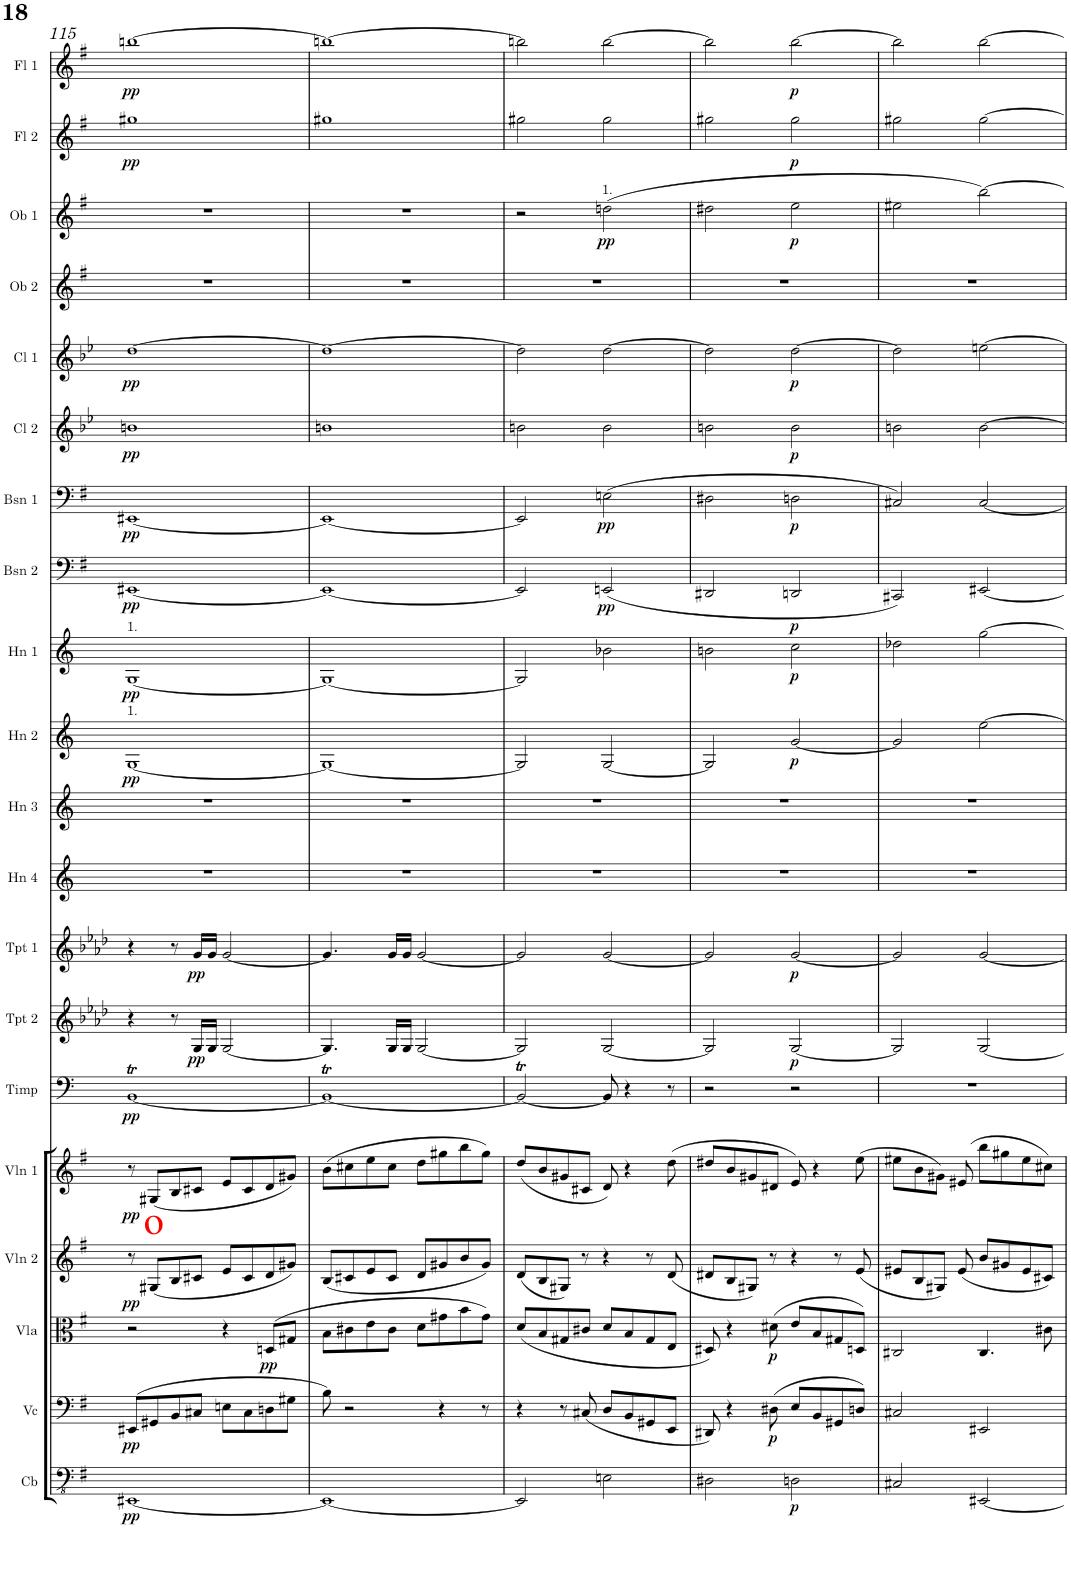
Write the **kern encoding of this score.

**kern	**dynam	**kern	**dynam	**kern	**dynam	**kern	**dynam	**kern	**text	**dynam	**kern	**dynam	**kern	**dynam	**kern	**dynam	**kern	**kern	**kern	**dynam	**kern	**dynam	**kern	**dynam	**kern	**dynam	**kern	**dynam	**kern	**dynam	**kern	**kern	**dynam	**kern	**dynam	**kern	**dynam
*part20	*part20	*part19	*part19	*part18	*part18	*part17	*part17	*part16	*part16	*part16	*part15	*part15	*part14	*part14	*part13	*part13	*part12	*part11	*part10	*part10	*part9	*part9	*part8	*part8	*part7	*part7	*part6	*part6	*part5	*part5	*part4	*part3	*part3	*part2	*part2	*part1	*part1
*staff20	*staff20	*staff19	*staff19	*staff18	*staff18	*staff17	*staff17	*staff16	*staff16	*staff16	*staff15	*staff15	*staff14	*staff14	*staff13	*staff13	*staff12	*staff11	*staff10	*staff10	*staff9	*staff9	*staff8	*staff8	*staff7	*staff7	*staff6	*staff6	*staff5	*staff5	*staff4	*staff3	*staff3	*staff2	*staff2	*staff1	*staff1
*I"Contrabass	*	*I"Violoncello	*	*I"Viola	*	*I"Violin 2	*	*I"Violin 1	*	*	*I"Timpani	*	*I"E Trumpet 2	*	*I"E Trumpet 1	*	*I"C Horn 4	*I"C Horn 3	*I"E Horn 2	*	*I"E Horn 1	*	*I"Bassoon 2	*	*I"Bassoon 1	*	*I"A Clarinet 2	*	*I"A Clarinet 1	*	*I"Oboe 2	*I"Oboe 1	*	*I"Flute 2	*	*I"Flute 1	*
*I'Cb	*	*I'Vc	*	*I'Vla	*	*I'Vln 2	*	*I'Vln 1	*	*	*I'Timp	*	*I'Tpt 2	*	*I'Tpt 1	*	*I'Hn 4	*I'Hn 3	*I'Hn 2	*	*I'Hn 1	*	*I'Bsn 2	*	*I'Bsn 1	*	*I'Cl 2	*	*I'Cl 1	*	*I'Ob 2	*I'Ob 1	*	*I'Fl 2	*	*I'Fl 1	*
!!LO:PB:g=z
*clefFv4	*	*clefF4	*	*clefC3	*	*clefG2	*	*clefG2	*	*	*clefF4	*	*clefG2	*	*clefG2	*	*clefG2	*clefG2	*clefG2	*	*clefG2	*	*clefF4	*	*clefF4	*	*clefG2	*	*clefG2	*	*clefG2	*clefG2	*	*clefG2	*	*clefG2	*
*Trd7c12	*	*	*	*	*	*	*	*	*	*	*	*	*Trd-2c-4	*	*Trd-2c-4	*	*Trd7c12	*Trd7c12	*Trd5c8	*	*Trd5c8	*	*	*	*	*	*Trd2c3	*	*Trd2c3	*	*	*	*	*	*	*	*
*k[f#]	*	*k[f#]	*	*k[f#]	*	*k[f#]	*	*k[f#]	*	*	*k[]	*	*k[b-e-a-d-]	*	*k[b-e-a-d-]	*	*k[]	*k[]	*k[]	*	*k[]	*	*k[f#]	*	*k[f#]	*	*k[b-e-]	*	*k[b-e-]	*	*k[f#]	*k[f#]	*	*k[f#]	*	*k[f#]	*
*M2/2	*	*M2/2	*	*M2/2	*	*M2/2	*	*M2/2	*	*	*M2/2	*	*M2/2	*	*M2/2	*	*M2/2	*M2/2	*M2/2	*	*M2/2	*	*M2/2	*	*M2/2	*	*M2/2	*	*M2/2	*	*M2/2	*M2/2	*	*M2/2	*	*M2/2	*
*met(c|)	*	*met(c|)	*	*met(c|)	*	*met(c|)	*	*met(c|)	*	*	*met(c|)	*	*met(c|)	*	*met(c|)	*	*met(c|)	*met(c|)	*met(c|)	*	*met(c|)	*	*met(c|)	*	*met(c|)	*	*met(c|)	*	*met(c|)	*	*met(c|)	*met(c|)	*	*met(c|)	*	*met(c|)	*
=115	=115	=115	=115	=115	=115	=115	=115	=115	=115	=115	=115	=115	=115	=115	=115	=115	=115	=115	=115	=115	=115	=115	=115	=115	=115	=115	=115	=115	=115	=115	=115	=115	=115	=115	=115	=115	=115
!	!	!	!	!	!	!	!	!	!	!	!	!	!	!	!	!	!	!	!	!	!LO:TX:a:t=1.	!	!	!	!	!	!	!	!	!	!	!	!	!	!	!	!
!	!	!	!	!	!	!	!	!	!	!	!	!	!	!	!	!	!	!	!LO:TX:a:t=1.	!	!	!	!	!	!	!	!	!	!	!	!	!	!	!	!	!	!
!	!LO:DY:b	!	!LO:DY:b	!	!	!	!LO:DY:b	!	!	!LO:DY:b	!	!LO:DY:b	!	!	!	!	!	!	!	!LO:DY:b	!	!LO:DY:b	!	!LO:DY:b	!	!LO:DY:b	!	!LO:DY:b	!	!LO:DY:b	!	!	!	!	!LO:DY:b	!	!LO:DY:b
[1EEE#X	pp	(8EE#X/L	pp	2r	.	8r	pp	8r	.	pp	[1BB>	pp	4r	.	4r	.	1r	1r	[1G	pp	[1G	pp	[1EE#X	pp	[1EE#X	pp	1bn	pp	[1dd	pp	1r	1r	.	1gg#X	pp	[1bbn	pp
!	!	!	!	!	!	!	!	!	!LO:LY:b:color=#FF0000	!	!	!	!	!	!	!	!	!	!	!	!	!	!	!	!	!	!	!	!	!	!	!	!	!	!	!	!
.	.	8GG#X/	.	.	.	(8G#X/L	.	(8G#X/L	o	.	.	.	.	.	.	.	.	.	.	.	.	.	.	.	.	.	.	.	.	.	.	.	.	.	.	.	.
.	.	8BB/	.	.	.	8B/	.	8B/	.	.	.	.	8r	.	8r	.	.	.	.	.	.	.	.	.	.	.	.	.	.	.	.	.	.	.	.	.	.
!	!	!	!	!	!	!	!	!	!	!	!	!	!	!LO:DY:b	!	!LO:DY:b	!	!	!	!	!	!	!	!	!	!	!	!	!	!	!	!	!	!	!	!	!
.	.	8C#X/J	.	.	.	8c#X/J	.	8c#X/J	.	.	.	.	16G/LL	pp	16g/LL	pp	.	.	.	.	.	.	.	.	.	.	.	.	.	.	.	.	.	.	.	.	.
.	.	.	.	.	.	.	.	.	.	.	.	.	16G/JJ	.	16g/JJ	.	.	.	.	.	.	.	.	.	.	.	.	.	.	.	.	.	.	.	.	.	.
.	.	8En\L	.	4r	.	8e/L	.	8e/L	.	.	.	.	[2G/	.	[2g/	.	.	.	.	.	.	.	.	.	.	.	.	.	.	.	.	.	.	.	.	.	.
.	.	8C#\	.	.	.	8c#/	.	8c#/	.	.	.	.	.	.	.	.	.	.	.	.	.	.	.	.	.	.	.	.	.	.	.	.	.	.	.	.	.
!	!	!	!	!	!LO:DY:b	!	!	!	!	!	!	!	!	!	!	!	!	!	!	!	!	!	!	!	!	!	!	!	!	!	!	!	!	!	!	!	!
.	.	8Dn\	.	(8Dn/L	pp	8d/	.	8d/	.	.	.	.	.	.	.	.	.	.	.	.	.	.	.	.	.	.	.	.	.	.	.	.	.	.	.	.	.
.	.	8G#X\J	.	8G#X/J	.	8g#X/J)	.	8g#X/J)	.	.	.	.	.	.	.	.	.	.	.	.	.	.	.	.	.	.	.	.	.	.	.	.	.	.	.	.	.
=116	=116	=116	=116	=116	=116	=116	=116	=116	=116	=116	=116	=116	=116	=116	=116	=116	=116	=116	=116	=116	=116	=116	=116	=116	=116	=116	=116	=116	=116	=116	=116	=116	=116	=116	=116	=116	=116
1EEE#_	.	8B\)	.	8B\L	.	(8B/L	.	(8b\L	.	.	1BB>_	.	4.G/]	.	4.g/]	.	1r	1r	1G_	.	1G_	.	1EE#_	.	1EE#_	.	1bn	.	1dd_	.	1r	1r	.	1gg#X	.	1bbn_	.
.	.	2r	.	8c#X\	.	8c#X/	.	8cc#X\	.	.	.	.	.	.	.	.	.	.	.	.	.	.	.	.	.	.	.	.	.	.	.	.	.	.	.	.	.
.	.	.	.	8e\	.	8e/	.	8ee\	.	.	.	.	.	.	.	.	.	.	.	.	.	.	.	.	.	.	.	.	.	.	.	.	.	.	.	.	.
.	.	.	.	8c#\J	.	8c#/J	.	8cc#\J	.	.	.	.	16G/LL	.	16g/LL	.	.	.	.	.	.	.	.	.	.	.	.	.	.	.	.	.	.	.	.	.	.
.	.	.	.	.	.	.	.	.	.	.	.	.	16G/JJ	.	16g/JJ	.	.	.	.	.	.	.	.	.	.	.	.	.	.	.	.	.	.	.	.	.	.
.	.	.	.	8d\L	.	8d/L	.	8dd\L	.	.	.	.	[2G/	.	[2g/	.	.	.	.	.	.	.	.	.	.	.	.	.	.	.	.	.	.	.	.	.	.
.	.	4r	.	8g#X\	.	8g#X/	.	8gg#X\	.	.	.	.	.	.	.	.	.	.	.	.	.	.	.	.	.	.	.	.	.	.	.	.	.	.	.	.	.
.	.	.	.	8b\	.	8b/	.	8bb\	.	.	.	.	.	.	.	.	.	.	.	.	.	.	.	.	.	.	.	.	.	.	.	.	.	.	.	.	.
.	.	8r	.	8g#\J)	.	8g#/J)	.	8gg#\J)	.	.	.	.	.	.	.	.	.	.	.	.	.	.	.	.	.	.	.	.	.	.	.	.	.	.	.	.	.
=117	=117	=117	=117	=117	=117	=117	=117	=117	=117	=117	=117	=117	=117	=117	=117	=117	=117	=117	=117	=117	=117	=117	=117	=117	=117	=117	=117	=117	=117	=117	=117	=117	=117	=117	=117	=117	=117
2EEE#/]	.	4r	.	(8d/L	.	(8d/L	.	(8dd/L	.	.	2BB>/_	.	2G/]	.	2g/]	.	1r	1r	2G/]	.	2G/]	.	2EE#/]	.	2EE#/]	.	2bn\	.	2dd\]	.	1r	2r	.	2gg#X\	.	2bbn\]	.
.	.	.	.	8B/	.	8B/	.	8b/	.	.	.	.	.	.	.	.	.	.	.	.	.	.	.	.	.	.	.	.	.	.	.	.	.	.	.	.	.
.	.	8r	.	8G#X/	.	8G#X/J)	.	8g#X/	.	.	.	.	.	.	.	.	.	.	.	.	.	.	.	.	.	.	.	.	.	.	.	.	.	.	.	.	.
.	.	(8C#X/	.	8c#X/J	.	8r	.	8c#X/J	.	.	.	.	.	.	.	.	.	.	.	.	.	.	.	.	.	.	.	.	.	.	.	.	.	.	.	.	.
!	!	!	!	!	!	!	!	!	!	!	!	!	!	!	!	!	!	!	!	!	!	!	!	!	!	!	!	!	!	!	!	!LO:TX:a:t=1.	!	!	!	!	!
!	!	!	!	!	!	!	!	!	!	!	!	!	!	!	!	!	!	!	!	!	!	!	!	!LO:DY:b	!	!LO:DY:b	!	!	!	!	!	!	!LO:DY:b	!	!	!	!
2EEn\	.	8D/L	.	8d/L	.	4r	.	8d/)	.	.	8BB/]	.	[2G/	.	[2g/	.	.	.	[2G/	.	2b-X\	.	(2EEn/	pp	(2En\	pp	2b\	.	[2dd\	.	.	(2ddn\	pp	2gg#\	.	[2bb\	.
.	.	8BB/	.	8B/	.	.	.	4r	.	.	4r	.	.	.	.	.	.	.	.	.	.	.	.	.	.	.	.	.	.	.	.	.	.	.	.	.	.
.	.	8GG#X/	.	8G#/	.	8r	.	.	.	.	.	.	.	.	.	.	.	.	.	.	.	.	.	.	.	.	.	.	.	.	.	.	.	.	.	.	.
.	.	8EE/J	.	8E/J	.	(8d/	.	(8dd\	.	.	8r	.	.	.	.	.	.	.	.	.	.	.	.	.	.	.	.	.	.	.	.	.	.	.	.	.	.
=118	=118	=118	=118	=118	=118	=118	=118	=118	=118	=118	=118	=118	=118	=118	=118	=118	=118	=118	=118	=118	=118	=118	=118	=118	=118	=118	=118	=118	=118	=118	=118	=118	=118	=118	=118	=118	=118
2DD#X\	.	8DD#X/)	.	8D#X/)	.	8d#X/L	.	8dd#X/L	.	.	2r	.	2G/]	.	2g/]	.	1r	1r	2G/]	.	2bn\	.	2DD#X/	.	2D#X\	.	2bn\	.	2dd\]	.	1r	2dd#X\	.	2gg#X\	.	2bb\]	.
.	.	4r	.	4r	.	8B/	.	8b/	.	.	.	.	.	.	.	.	.	.	.	.	.	.	.	.	.	.	.	.	.	.	.	.	.	.	.	.	.
.	.	.	.	.	.	8G#X/J)	.	8g#X/	.	.	.	.	.	.	.	.	.	.	.	.	.	.	.	.	.	.	.	.	.	.	.	.	.	.	.	.	.
!	!	!	!LO:DY:b	!	!LO:DY:b	!	!	!	!	!	!	!	!	!	!	!	!	!	!	!	!	!	!	!	!	!	!	!	!	!	!	!	!	!	!	!	!
.	.	(8D#X\	p	(8d#X\	p	8r	.	8d#X/J	.	.	.	.	.	.	.	.	.	.	.	.	.	.	.	.	.	.	.	.	.	.	.	.	.	.	.	.	.
!	!LO:DY:b	!	!	!	!	!	!	!	!	!	!	!	!	!LO:DY:b	!	!LO:DY:b	!	!	!	!LO:DY:b	!	!LO:DY:b	!	!LO:DY:b	!	!LO:DY:b	!	!LO:DY:b	!	!LO:DY:b	!	!	!LO:DY:b	!	!LO:DY:b	!	!LO:DY:b
2DDn\	p	8E/L	.	8e/L	.	4r	.	8e/)	.	.	2r	.	[2G/	p	[2g/	p	.	.	[2g/	p	2cc\	p	2DDn/	p	2Dn\	p	2b\	p	[2dd\	p	.	2ee\	p	2gg#\	p	[2bb\	p
.	.	8BB/	.	8B/	.	.	.	4r	.	.	.	.	.	.	.	.	.	.	.	.	.	.	.	.	.	.	.	.	.	.	.	.	.	.	.	.	.
.	.	8GG#X/	.	8G#X/	.	8r	.	.	.	.	.	.	.	.	.	.	.	.	.	.	.	.	.	.	.	.	.	.	.	.	.	.	.	.	.	.	.
.	.	8Dn/J)	.	8Dn/J)	.	(8e/	.	(8ee\	.	.	.	.	.	.	.	.	.	.	.	.	.	.	.	.	.	.	.	.	.	.	.	.	.	.	.	.	.
=119	=119	=119	=119	=119	=119	=119	=119	=119	=119	=119	=119	=119	=119	=119	=119	=119	=119	=119	=119	=119	=119	=119	=119	=119	=119	=119	=119	=119	=119	=119	=119	=119	=119	=119	=119	=119	=119
2CC#X/	.	2C#X/	.	2C#X/	.	8e#X/L	.	8ee#X\L	.	.	1r	.	2G/]	.	2g/]	.	1r	1r	2g/]	.	2dd-X\	.	2CC#X/)	.	2C#X/)	.	2bn\	.	2dd\]	.	1r	2ee#X\	.	2gg#X\	.	2bb\]	.
.	.	.	.	.	.	8B/	.	8b\	.	.	.	.	.	.	.	.	.	.	.	.	.	.	.	.	.	.	.	.	.	.	.	.	.	.	.	.	.
.	.	.	.	.	.	8G#X/J)	.	8g#X\J)	.	.	.	.	.	.	.	.	.	.	.	.	.	.	.	.	.	.	.	.	.	.	.	.	.	.	.	.	.
.	.	.	.	.	.	(8e#/	.	(8e#X/	.	.	.	.	.	.	.	.	.	.	.	.	.	.	.	.	.	.	.	.	.	.	.	.	.	.	.	.	.
[2EEE#X/	.	2EE#X/	.	4.C#/	.	8b/L	.	8bb\L	.	.	.	.	[2G/	.	[2g/	.	.	.	[2ee\	.	[2gg\	.	[2EE#X/	.	[2C#/	.	[2b\	.	[2een\	.	.	[2bb\)	.	[2gg#\	.	[2bb\	.
.	.	.	.	.	.	8g#X/	.	8gg#X\	.	.	.	.	.	.	.	.	.	.	.	.	.	.	.	.	.	.	.	.	.	.	.	.	.	.	.	.	.
.	.	.	.	.	.	8e#/	.	8ee#\	.	.	.	.	.	.	.	.	.	.	.	.	.	.	.	.	.	.	.	.	.	.	.	.	.	.	.	.	.
.	.	.	.	8c#X\	.	8c#X/J)	.	8cc#X\J)	.	.	.	.	.	.	.	.	.	.	.	.	.	.	.	.	.	.	.	.	.	.	.	.	.	.	.	.	.
=	=	=	=	=	=	=	=	=	=	=	=	=	=	=	=	=	=	=	=	=	=	=	=	=	=	=	=	=	=	=	=	=	=	=	=	=	=
*-	*-	*-	*-	*-	*-	*-	*-	*-	*-	*-	*-	*-	*-	*-	*-	*-	*-	*-	*-	*-	*-	*-	*-	*-	*-	*-	*-	*-	*-	*-	*-	*-	*-	*-	*-	*-	*-
